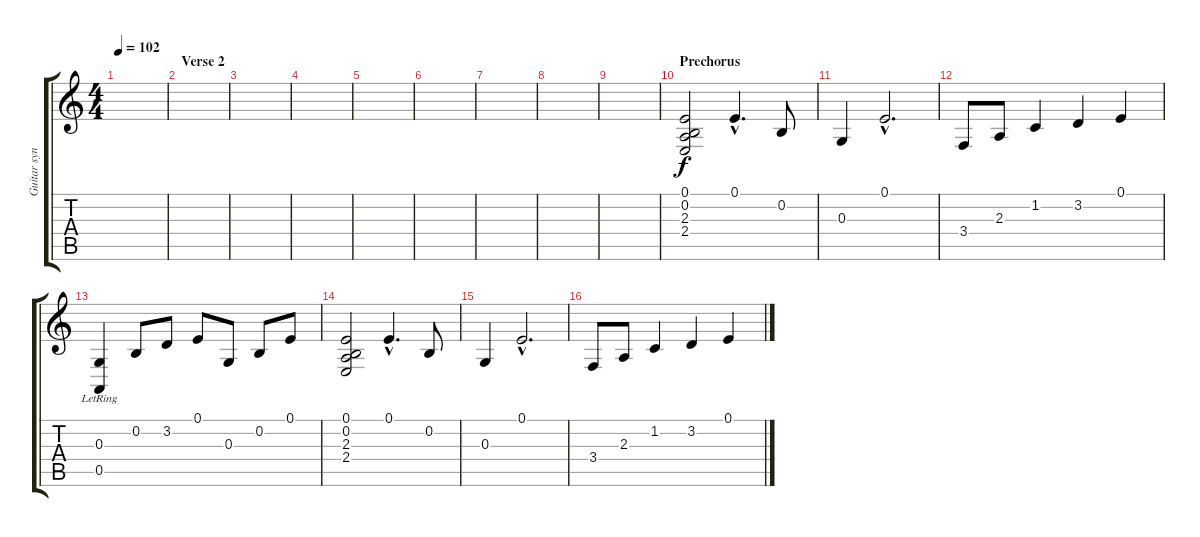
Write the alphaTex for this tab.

\track ("Guitar synth" "Guitar syn") {instrument pad5bowed}
\staff {score tabs}
\tuning (E4 B3 G3 D3 A2 E2) {hide}
\ts (4 4)
\tempo 102
\clef g2
\ks c
|
\section ("" "Verse 2")
|
|
|
|
|
|
|
|
\section ("" "Prechorus")
(0.1 0.2 2.3 2.4).2 0.1{hac}.4{d} 0.2.8 |
0.3.4 0.1{hac}.2{d} |
3.4.8 2.3.8 1.2.4 3.2.4 0.1.4 |
(0.3{lr} 0.5{lr}).4 0.2.8 3.2.8 0.1.8 0.3.8 0.2.8 0.1.8 |
(0.1 0.2 2.3 2.4).2 0.1{hac}.4{d} 0.2.8 |
0.3.4 0.1{hac}.2{d} |
3.4.8 2.3.8 1.2.4 3.2.4 0.1.4
